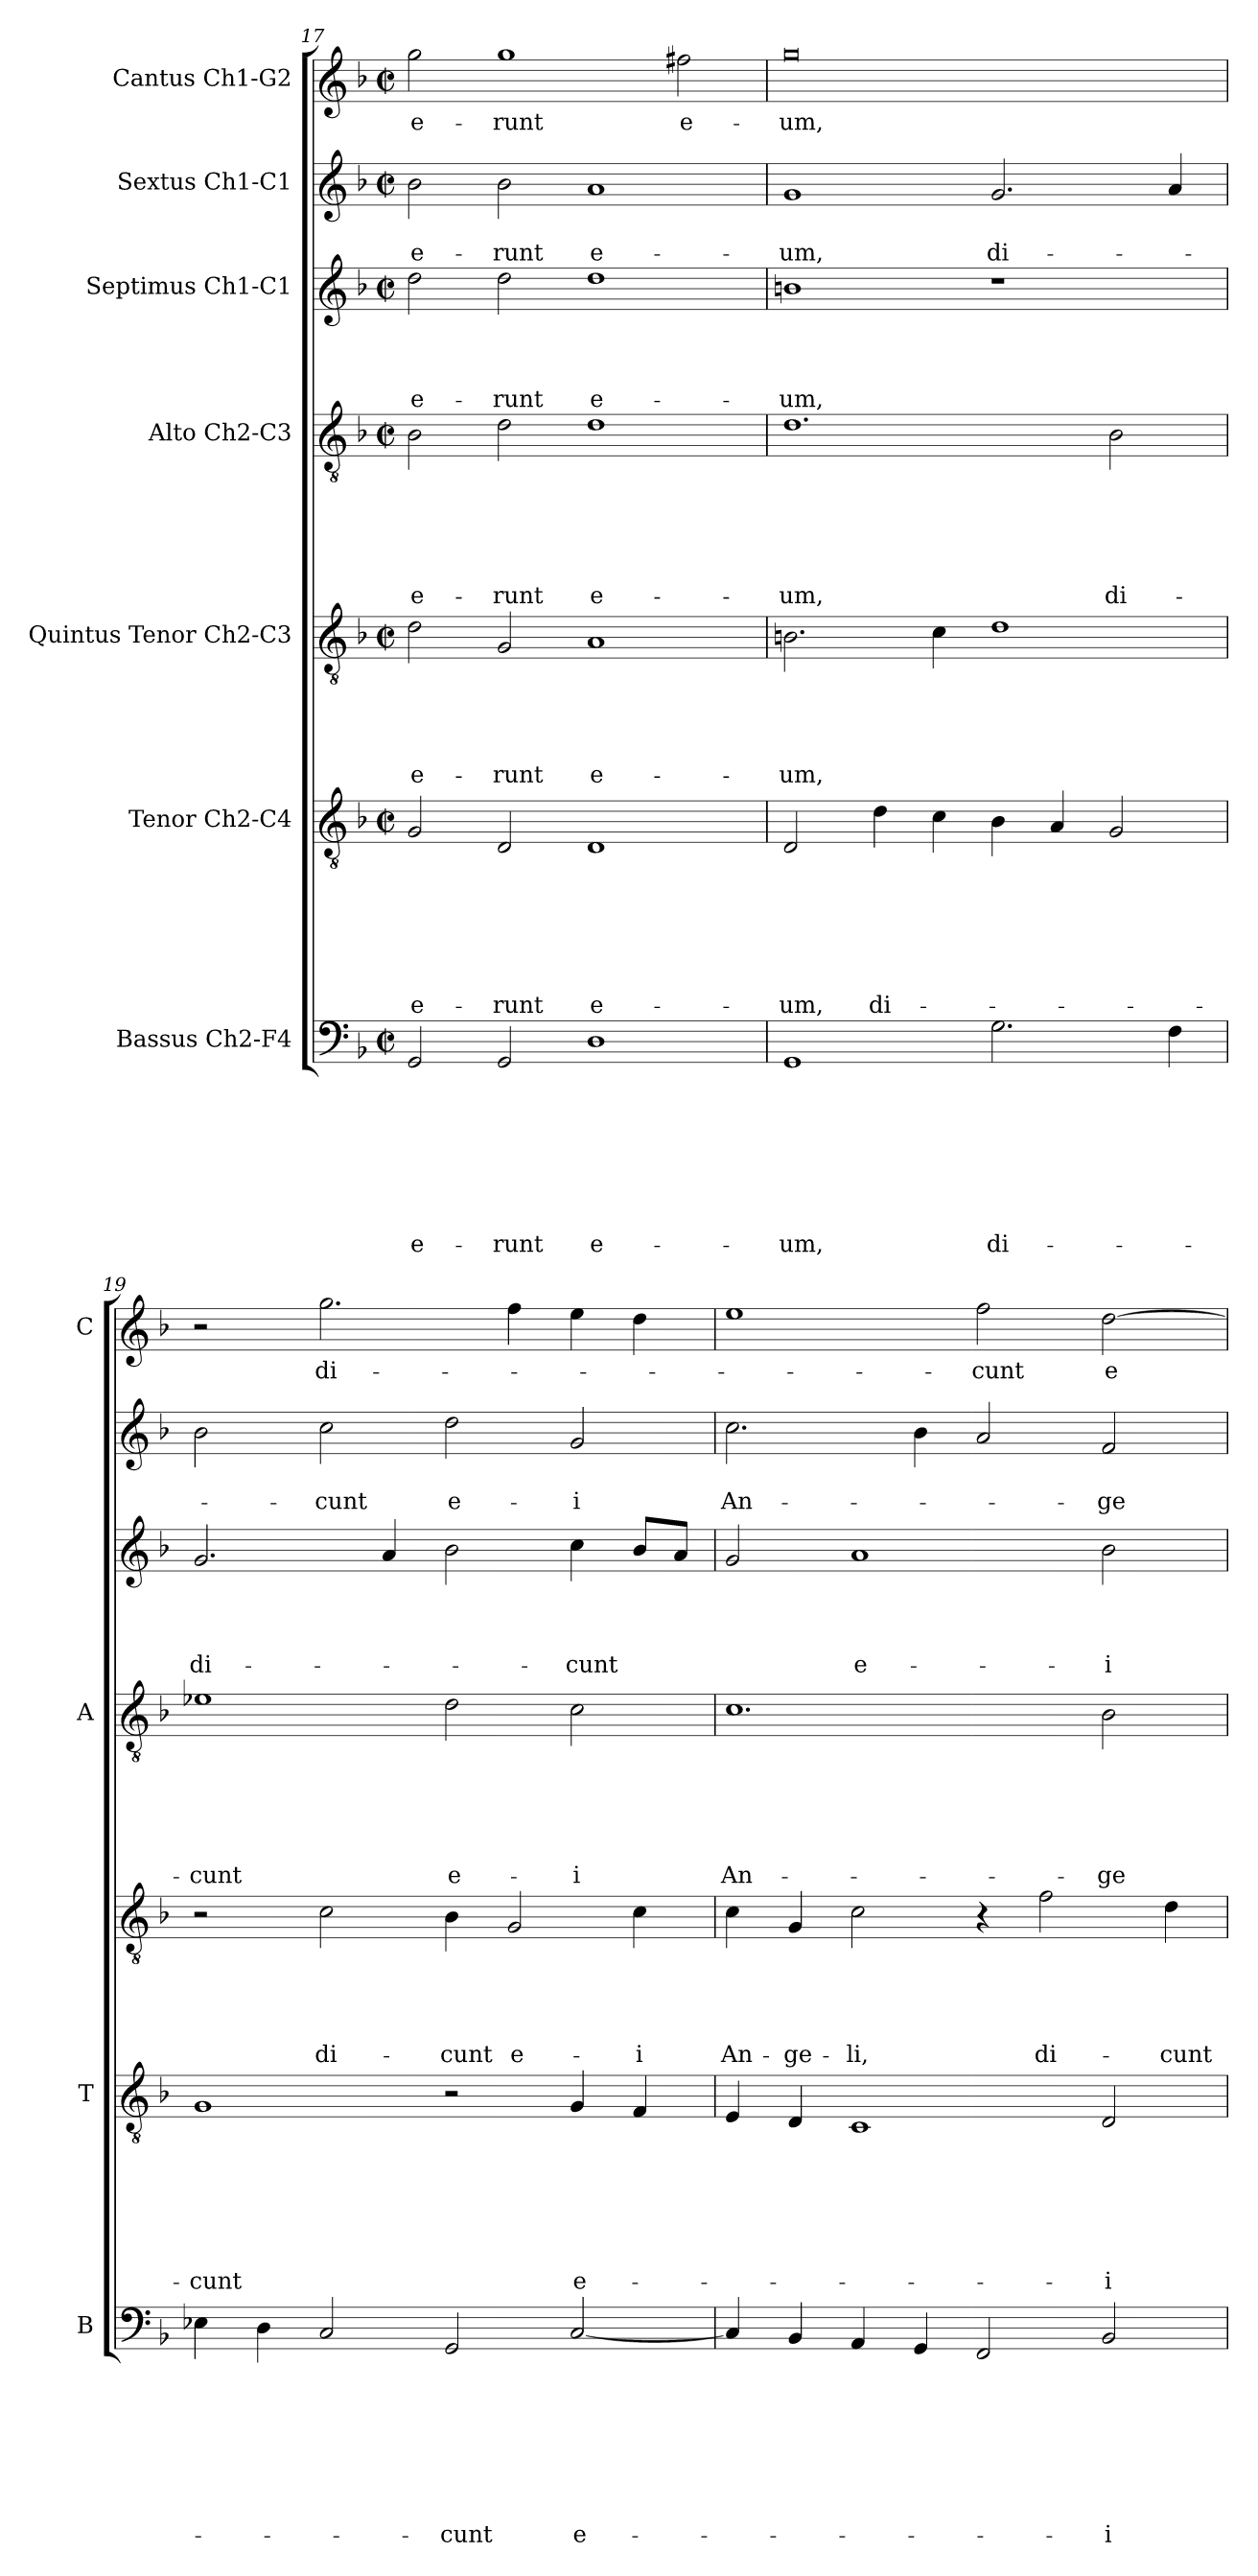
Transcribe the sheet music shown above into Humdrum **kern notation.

**kern	**text	**text	**text	**text	**text	**text	**text	**text	**kern	**text	**text	**text	**text	**text	**text	**text	**kern	**text	**text	**text	**text	**text	**kern	**text	**text	**text	**text	**text	**text	**kern	**text	**text	**text	**text	**kern	**text	**text	**kern	**text
*part7	*part7	*part7	*part7	*part7	*part7	*part7	*part7	*part7	*part6	*part6	*part6	*part6	*part6	*part6	*part6	*part6	*part5	*part5	*part5	*part5	*part5	*part5	*part4	*part4	*part4	*part4	*part4	*part4	*part4	*part3	*part3	*part3	*part3	*part3	*part2	*part2	*part2	*part1	*part1
*staff7	*staff7	*staff7	*staff7	*staff7	*staff7	*staff7	*staff7	*staff7	*staff6	*staff6	*staff6	*staff6	*staff6	*staff6	*staff6	*staff6	*staff5	*staff5	*staff5	*staff5	*staff5	*staff5	*staff4	*staff4	*staff4	*staff4	*staff4	*staff4	*staff4	*staff3	*staff3	*staff3	*staff3	*staff3	*staff2	*staff2	*staff2	*staff1	*staff1
*I"Bassus Ch2-F4	*	*	*	*	*	*	*	*	*I"Tenor Ch2-C4	*	*	*	*	*	*	*	*I"Quintus Tenor Ch2-C3	*	*	*	*	*	*I"Alto Ch2-C3	*	*	*	*	*	*	*I"Septimus Ch1-C1	*	*	*	*	*I"Sextus Ch1-C1	*	*	*I"Cantus Ch1-G2	*
*I'B	*	*	*	*	*	*	*	*	*I'T	*	*	*	*	*	*	*	*	*	*	*	*	*	*I'A	*	*	*	*	*	*	*	*	*	*	*	*	*	*	*I'C	*
*clefF4	*	*	*	*	*	*	*	*	*clefGv2	*	*	*	*	*	*	*	*clefGv2	*	*	*	*	*	*clefGv2	*	*	*	*	*	*	*clefG2	*	*	*	*	*clefG2	*	*	*clefG2	*
*k[b-]	*	*	*	*	*	*	*	*	*k[b-]	*	*	*	*	*	*	*	*k[b-]	*	*	*	*	*	*k[b-]	*	*	*	*	*	*	*k[b-]	*	*	*	*	*k[b-]	*	*	*k[b-]	*
*F:	*	*	*	*	*	*	*	*	*F:	*	*	*	*	*	*	*	*F:	*	*	*	*	*	*F:	*	*	*	*	*	*	*F:	*	*	*	*	*F:	*	*	*F:	*
*M2/2	*	*	*	*	*	*	*	*	*M2/2	*	*	*	*	*	*	*	*M2/2	*	*	*	*	*	*M2/2	*	*	*	*	*	*	*M2/2	*	*	*	*	*M2/2	*	*	*M2/2	*
*met(c|)	*	*	*	*	*	*	*	*	*met(c|)	*	*	*	*	*	*	*	*met(c|)	*	*	*	*	*	*met(c|)	*	*	*	*	*	*	*met(c|)	*	*	*	*	*met(c|)	*	*	*met(c|)	*
=17	=17	=17	=17	=17	=17	=17	=17	=17	=17	=17	=17	=17	=17	=17	=17	=17	=17	=17	=17	=17	=17	=17	=17	=17	=17	=17	=17	=17	=17	=17	=17	=17	=17	=17	=17	=17	=17	=17	=17
!	!	!	!	!	!	!	!	!LO:LY:b	!	!	!	!	!	!	!	!LO:LY:b	!	!	!	!	!	!LO:LY:b	!	!	!	!	!	!	!LO:LY:b	!	!	!	!	!LO:LY:b	!	!	!LO:LY:b	!	!LO:LY:b
2GG/	.	.	.	.	.	.	.	-e-	2G/	.	.	.	.	.	.	-e-	2d\	.	.	.	.	-e-	2B-\	.	.	.	.	.	-e-	2dd\	.	.	.	-e-	2b-\	.	-e-	2gg\	-e-
!	!	!	!	!	!	!	!	!LO:LY:b	!	!	!	!	!	!	!	!LO:LY:b	!	!	!	!	!	!LO:LY:b	!	!	!	!	!	!	!LO:LY:b	!	!	!	!	!LO:LY:b	!	!	!LO:LY:b	!	!LO:LY:b
2GG/	.	.	.	.	.	.	.	-runt	2D/	.	.	.	.	.	.	-runt	2G/	.	.	.	.	-runt	2d\	.	.	.	.	.	-runt	2dd\	.	.	.	-runt	2b-\	.	-runt	1gg	-runt
!	!	!	!	!	!	!	!	!LO:LY:b	!	!	!	!	!	!	!	!LO:LY:b	!	!	!	!	!	!LO:LY:b	!	!	!	!	!	!	!LO:LY:b	!	!	!	!	!LO:LY:b	!	!	!LO:LY:b	!	!
1D	.	.	.	.	.	.	.	e-	1D	.	.	.	.	.	.	e-	1A	.	.	.	.	e-	1d	.	.	.	.	.	e-	1dd	.	.	.	e-	1a	.	e-	.	.
!	!	!	!	!	!	!	!	!	!	!	!	!	!	!	!	!	!	!	!	!	!	!	!	!	!	!	!	!	!	!	!	!	!	!	!	!	!	!	!LO:LY:b
.	.	.	.	.	.	.	.	.	.	.	.	.	.	.	.	.	.	.	.	.	.	.	.	.	.	.	.	.	.	.	.	.	.	.	.	.	.	2ff#X\	e-
=18	=18	=18	=18	=18	=18	=18	=18	=18	=18	=18	=18	=18	=18	=18	=18	=18	=18	=18	=18	=18	=18	=18	=18	=18	=18	=18	=18	=18	=18	=18	=18	=18	=18	=18	=18	=18	=18	=18	=18
!	!	!	!	!	!	!	!	!LO:LY:b	!	!	!	!	!	!	!	!LO:LY:b	!	!	!	!	!	!LO:LY:b	!	!	!	!	!	!	!LO:LY:b	!	!	!	!	!LO:LY:b	!	!	!LO:LY:b	!	!LO:LY:b
1GG	.	.	.	.	.	.	.	-um,	2D/	.	.	.	.	.	.	-um,	2.Bn\	.	.	.	.	-um,	1.d	.	.	.	.	.	-um,	1bn	.	.	.	-um,	1g	.	-um,	0gg	-um,
!	!	!	!	!	!	!	!	!	!	!	!	!	!	!	!	!LO:LY:b	!	!	!	!	!	!	!	!	!	!	!	!	!	!	!	!	!	!	!	!	!	!	!
.	.	.	.	.	.	.	.	.	4d\	.	.	.	.	.	.	di-	.	.	.	.	.	.	.	.	.	.	.	.	.	.	.	.	.	.	.	.	.	.	.
.	.	.	.	.	.	.	.	.	4c\	.	.	.	.	.	.	.	4c\	.	.	.	.	.	.	.	.	.	.	.	.	.	.	.	.	.	.	.	.	.	.
!	!	!	!	!	!	!	!	!LO:LY:b	!	!	!	!	!	!	!	!	!	!	!	!	!	!	!	!	!	!	!	!	!	!	!	!	!	!	!	!	!LO:LY:b	!	!
2.G\	.	.	.	.	.	.	.	di-	4B-\	.	.	.	.	.	.	.	1d	.	.	.	.	.	.	.	.	.	.	.	.	1r	.	.	.	.	2.g/	.	di-	.	.
.	.	.	.	.	.	.	.	.	4A/	.	.	.	.	.	.	.	.	.	.	.	.	.	.	.	.	.	.	.	.	.	.	.	.	.	.	.	.	.	.
!	!	!	!	!	!	!	!	!	!	!	!	!	!	!	!	!	!	!	!	!	!	!	!	!	!	!	!	!	!LO:LY:b	!	!	!	!	!	!	!	!	!	!
.	.	.	.	.	.	.	.	.	2G/	.	.	.	.	.	.	.	.	.	.	.	.	.	2B-\	.	.	.	.	.	di-	.	.	.	.	.	.	.	.	.	.
4F\	.	.	.	.	.	.	.	.	.	.	.	.	.	.	.	.	.	.	.	.	.	.	.	.	.	.	.	.	.	.	.	.	.	.	4a/	.	.	.	.
=19	=19	=19	=19	=19	=19	=19	=19	=19	=19	=19	=19	=19	=19	=19	=19	=19	=19	=19	=19	=19	=19	=19	=19	=19	=19	=19	=19	=19	=19	=19	=19	=19	=19	=19	=19	=19	=19	=19	=19
!	!	!	!	!	!	!	!	!	!	!	!	!	!	!	!	!LO:LY:b	!	!	!	!	!	!	!	!	!	!	!	!	!LO:LY:b	!	!	!	!	!LO:LY:b	!	!	!	!	!
4E-X\	.	.	.	.	.	.	.	.	1G	.	.	.	.	.	.	-cunt	2r	.	.	.	.	.	1e-X	.	.	.	.	.	-cunt	2.g/	.	.	.	di-	2b-\	.	.	2r	.
4D\	.	.	.	.	.	.	.	.	.	.	.	.	.	.	.	.	.	.	.	.	.	.	.	.	.	.	.	.	.	.	.	.	.	.	.	.	.	.	.
!	!	!	!	!	!	!	!	!	!	!	!	!	!	!	!	!	!	!	!	!	!	!LO:LY:b	!	!	!	!	!	!	!	!	!	!	!	!	!	!	!LO:LY:b	!	!LO:LY:b
2C/	.	.	.	.	.	.	.	.	.	.	.	.	.	.	.	.	2c\	.	.	.	.	di-	.	.	.	.	.	.	.	.	.	.	.	.	2cc\	.	-cunt	2.gg\	di-
.	.	.	.	.	.	.	.	.	.	.	.	.	.	.	.	.	.	.	.	.	.	.	.	.	.	.	.	.	.	4a/	.	.	.	.	.	.	.	.	.
!	!	!	!	!	!	!	!	!LO:LY:b	!	!	!	!	!	!	!	!	!	!	!	!	!	!LO:LY:b	!	!	!	!	!	!	!LO:LY:b	!	!	!	!	!	!	!	!LO:LY:b	!	!
2GG/	.	.	.	.	.	.	.	-cunt	2r	.	.	.	.	.	.	.	4B-\	.	.	.	.	-cunt	2d\	.	.	.	.	.	e-	2b-\	.	.	.	.	2dd\	.	e-	.	.
!	!	!	!	!	!	!	!	!	!	!	!	!	!	!	!	!	!	!	!	!	!	!LO:LY:b	!	!	!	!	!	!	!	!	!	!	!	!	!	!	!	!	!
.	.	.	.	.	.	.	.	.	.	.	.	.	.	.	.	.	2G/	.	.	.	.	e-	.	.	.	.	.	.	.	.	.	.	.	.	.	.	.	4ff\	.
!	!	!	!	!	!	!	!	!LO:LY:b	!	!	!	!	!	!	!	!LO:LY:b	!	!	!	!	!	!	!	!	!	!	!	!	!LO:LY:b	!	!	!	!	!LO:LY:b	!	!	!LO:LY:b	!	!
[2C/	.	.	.	.	.	.	.	e-	4G/	.	.	.	.	.	.	e-	.	.	.	.	.	.	2c\	.	.	.	.	.	-i	4cc\	.	.	.	-cunt	2g/	.	-i	4ee\	.
!	!	!	!	!	!	!	!	!	!	!	!	!	!	!	!	!	!	!	!	!	!	!LO:LY:b	!	!	!	!	!	!	!	!	!	!	!	!	!	!	!	!	!
.	.	.	.	.	.	.	.	.	4F/	.	.	.	.	.	.	.	4c\	.	.	.	.	-i	.	.	.	.	.	.	.	8b-/L	.	.	.	.	.	.	.	4dd\	.
.	.	.	.	.	.	.	.	.	.	.	.	.	.	.	.	.	.	.	.	.	.	.	.	.	.	.	.	.	.	8a/J	.	.	.	.	.	.	.	.	.
=20	=20	=20	=20	=20	=20	=20	=20	=20	=20	=20	=20	=20	=20	=20	=20	=20	=20	=20	=20	=20	=20	=20	=20	=20	=20	=20	=20	=20	=20	=20	=20	=20	=20	=20	=20	=20	=20	=20	=20
!	!	!	!	!	!	!	!	!	!	!	!	!	!	!	!	!	!	!	!	!	!	!LO:LY:b	!	!	!	!	!	!	!LO:LY:b	!	!	!	!	!	!	!	!LO:LY:b	!	!
4C/]	.	.	.	.	.	.	.	.	4E/	.	.	.	.	.	.	.	4c\	.	.	.	.	An-	1.c	.	.	.	.	.	An-	2g/	.	.	.	.	2.cc\	.	An-	1ee	.
!	!	!	!	!	!	!	!	!	!	!	!	!	!	!	!	!	!	!	!	!	!	!LO:LY:b	!	!	!	!	!	!	!	!	!	!	!	!	!	!	!	!	!
4BB-/	.	.	.	.	.	.	.	.	4D/	.	.	.	.	.	.	.	4G/	.	.	.	.	-ge-	.	.	.	.	.	.	.	.	.	.	.	.	.	.	.	.	.
!	!	!	!	!	!	!	!	!	!	!	!	!	!	!	!	!	!	!	!	!	!	!LO:LY:b	!	!	!	!	!	!	!	!	!	!	!	!LO:LY:b	!	!	!	!	!
4AA/	.	.	.	.	.	.	.	.	1C	.	.	.	.	.	.	.	2c\	.	.	.	.	-li,	.	.	.	.	.	.	.	1a	.	.	.	e-	.	.	.	.	.
4GG/	.	.	.	.	.	.	.	.	.	.	.	.	.	.	.	.	.	.	.	.	.	.	.	.	.	.	.	.	.	.	.	.	.	.	4b-\	.	.	.	.
!	!	!	!	!	!	!	!	!	!	!	!	!	!	!	!	!	!	!	!	!	!	!	!	!	!	!	!	!	!	!	!	!	!	!	!	!	!	!	!LO:LY:b
2FF/	.	.	.	.	.	.	.	.	.	.	.	.	.	.	.	.	4r	.	.	.	.	.	.	.	.	.	.	.	.	.	.	.	.	.	2a/	.	.	2ff\	-cunt
!	!	!	!	!	!	!	!	!	!	!	!	!	!	!	!	!	!	!	!	!	!	!LO:LY:b	!	!	!	!	!	!	!	!	!	!	!	!	!	!	!	!	!
.	.	.	.	.	.	.	.	.	.	.	.	.	.	.	.	.	2f\	.	.	.	.	di-	.	.	.	.	.	.	.	.	.	.	.	.	.	.	.	.	.
!	!	!	!	!	!	!	!	!LO:LY:b	!	!	!	!	!	!	!	!LO:LY:b	!	!	!	!	!	!	!	!	!	!	!	!	!LO:LY:b	!	!	!	!	!LO:LY:b	!	!	!LO:LY:b	!	!LO:LY:b
2BB-/	.	.	.	.	.	.	.	-i	2D/	.	.	.	.	.	.	-i	.	.	.	.	.	.	2B-\	.	.	.	.	.	-ge-	2b-\	.	.	.	-i	2f/	.	-ge-	[2dd\	e-
!	!	!	!	!	!	!	!	!	!	!	!	!	!	!	!	!	!	!	!	!	!	!LO:LY:b	!	!	!	!	!	!	!	!	!	!	!	!	!	!	!	!	!
.	.	.	.	.	.	.	.	.	.	.	.	.	.	.	.	.	4d\	.	.	.	.	-cunt	.	.	.	.	.	.	.	.	.	.	.	.	.	.	.	.	.
=	=	=	=	=	=	=	=	=	=	=	=	=	=	=	=	=	=	=	=	=	=	=	=	=	=	=	=	=	=	=	=	=	=	=	=	=	=	=	=
*-	*-	*-	*-	*-	*-	*-	*-	*-	*-	*-	*-	*-	*-	*-	*-	*-	*-	*-	*-	*-	*-	*-	*-	*-	*-	*-	*-	*-	*-	*-	*-	*-	*-	*-	*-	*-	*-	*-	*-
